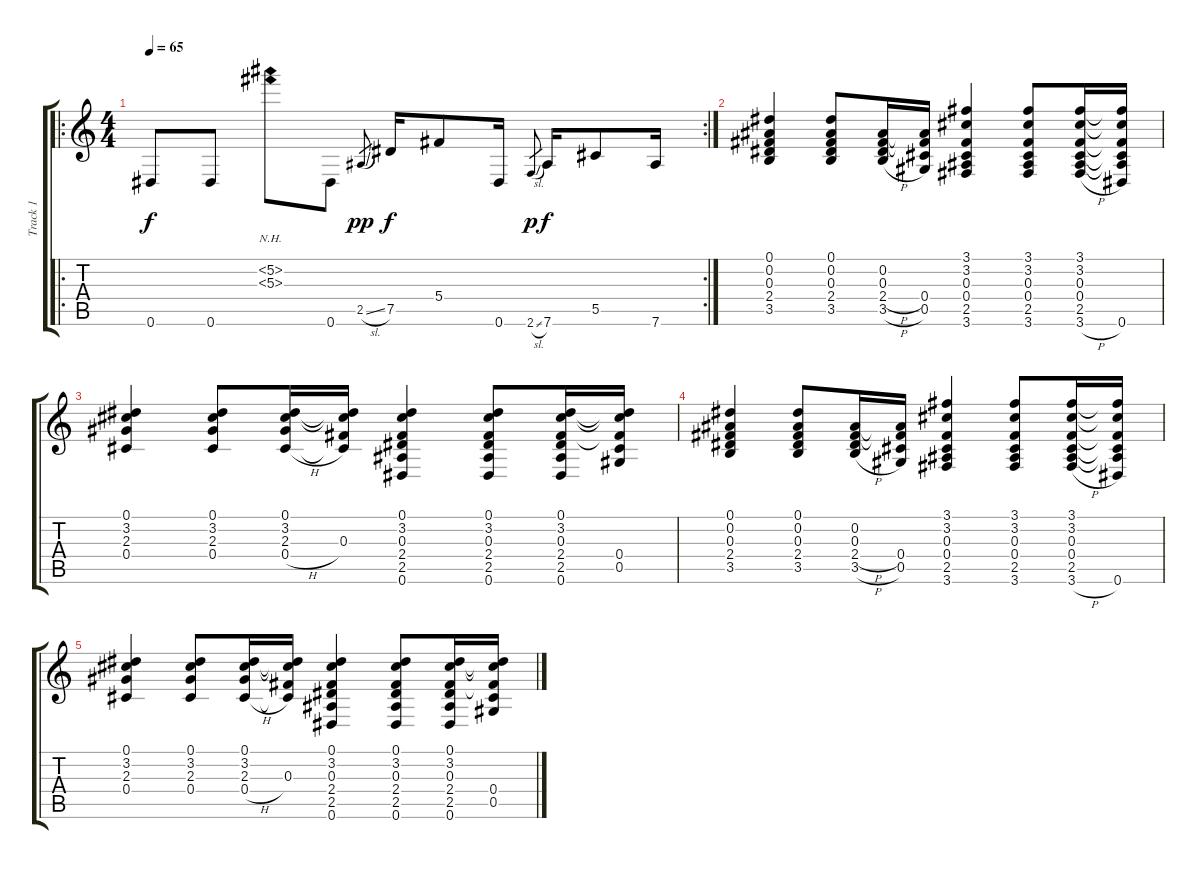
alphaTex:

\track ("Track 1" "Track 1") {instrument overdrivenguitar}
\staff {score tabs}
\tuning (Eb4 Bb3 Gb3 Db3 Ab2 Eb2) {hide}
\ro
\rc 2
\ts (4 4)
\tempo 65
\clef g2
\ks c
0.6.8{dy f instrument overdrivenguitar} 0.6.8 (5.2{nh} 5.3{nh}).8 0.6.8 2.5{sl}.8{gr dy pp} 7.5.16{dy f} 5.4.8 0.6.16 2.6{sl}.8{gr dy p} 7.6.16{dy f} 5.5.8 7.6.16 |
(0.1 0.2 0.3 2.4 3.5).4 (0.1 0.2 0.3 2.4 3.5).8 (0.2 0.3 2.4{h} 3.5{h}).16 (0.2{t} 0.3{t} 0.4 0.5).16 (3.1 3.2 0.3 0.4 2.5 3.6).4 (3.1 3.2 0.3 0.4 2.5 3.6).8 (3.1 3.2 0.3 0.4 2.5 3.6{h}).16 (3.1{t} 3.2{t} 0.3{t} 0.4{t} 2.5{t} 0.6).16 |
(0.1 3.2 2.3 0.4).4 (0.1 3.2 2.3 0.4).8 (0.1 3.2 2.3 0.4{h}).16 (0.1{t} 3.2{t} 0.3 0.4{t}).16 (0.1 3.2 0.3 2.4 2.5 0.6).4 (0.1 3.2 0.3 2.4 2.5 0.6).8 (0.1 3.2 0.3 2.4 2.5 0.6).16 (0.1{t} 3.2{t} 0.3{t} 0.4 0.5).16 |
(0.1 0.2 0.3 2.4 3.5).4 (0.1 0.2 0.3 2.4 3.5).8 (0.2 0.3 2.4{h} 3.5{h}).16 (0.2{t} 0.3{t} 0.4 0.5).16 (3.1 3.2 0.3 0.4 2.5 3.6).4 (3.1 3.2 0.3 0.4 2.5 3.6).8 (3.1 3.2 0.3 0.4 2.5 3.6{h}).16 (3.1{t} 3.2{t} 0.3{t} 0.4{t} 2.5{t} 0.6).16 |
(0.1 3.2 2.3 0.4).4 (0.1 3.2 2.3 0.4).8 (0.1 3.2 2.3 0.4{h}).16 (0.1{t} 3.2{t} 0.3 0.4{t}).16 (0.1 3.2 0.3 2.4 2.5 0.6).4 (0.1 3.2 0.3 2.4 2.5 0.6).8 (0.1 3.2 0.3 2.4 2.5 0.6).16 (0.1{t} 3.2{t} 0.3{t} 0.4 0.5).16
